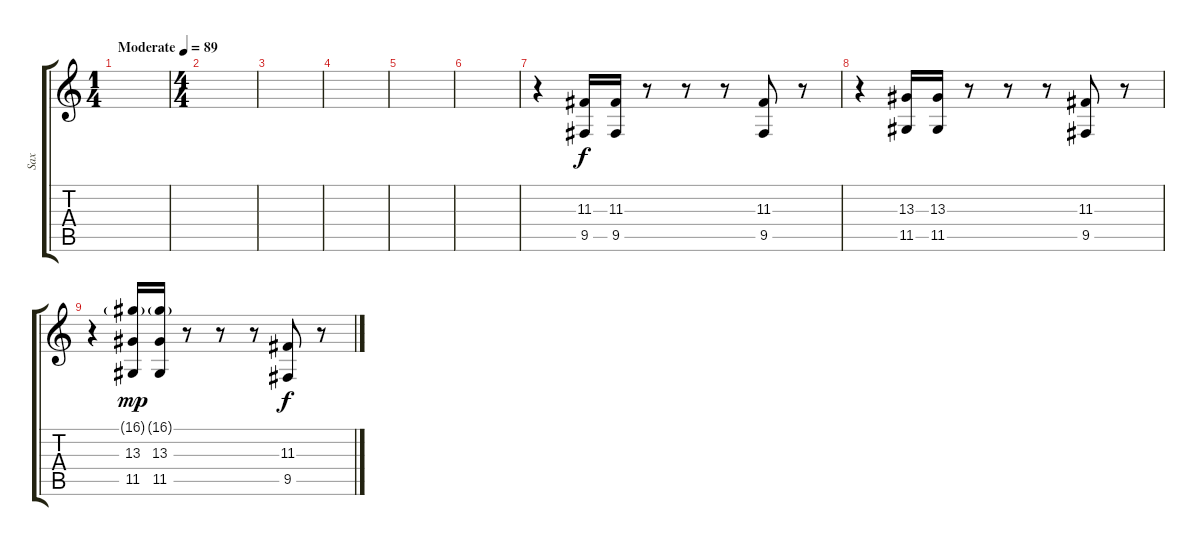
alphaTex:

\track ("Sax" "Sax") {instrument altosax}
\staff {score tabs}
\tuning (E4 B3 G3 D3 A2 E2) {hide}
\ts (1 4)
\tempo (89 "Moderate")
\clef g2
\ks c
|
\ts (4 4)
|
|
|
|
|
r.4 (11.3 9.5).16 (11.3 9.5).16 r.8 r.8 r.8 (11.3 9.5).8{dy f} r.8 |
r.4 (13.3 11.5).16 (13.3 11.5).16 r.8 r.8 r.8 (11.3 9.5).8 r.8 |
r.4 (16.1{g} 13.3 11.5).16{dy mp} (16.1{g} 13.3 11.5).16 r.8 r.8 r.8 (11.3 9.5).8{dy f} r.8
